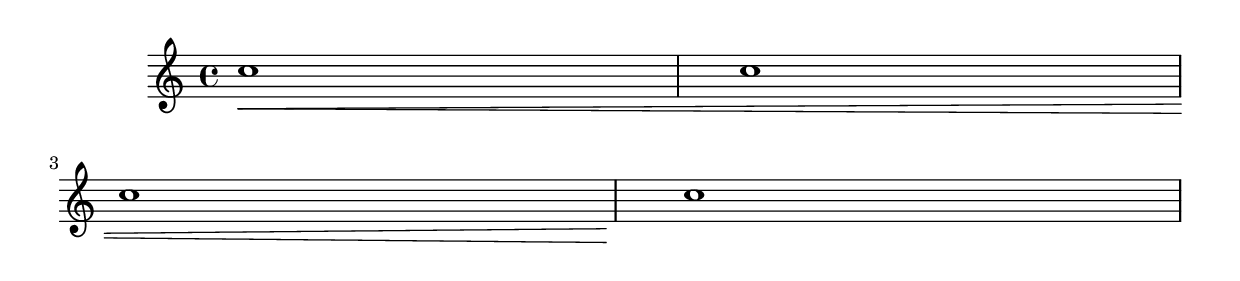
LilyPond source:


\version "2.7.13"
\header {
    texidoc= "Text spanners should not repeat start text when broken."
}
\layout {
    raggedright = ##t 
}

\relative c'' {
    \set crescendoText = #"cresc."
    \set crescendoSpanner = #'dashed-line
    c1\< c \break
    c1 c\! \break
}

